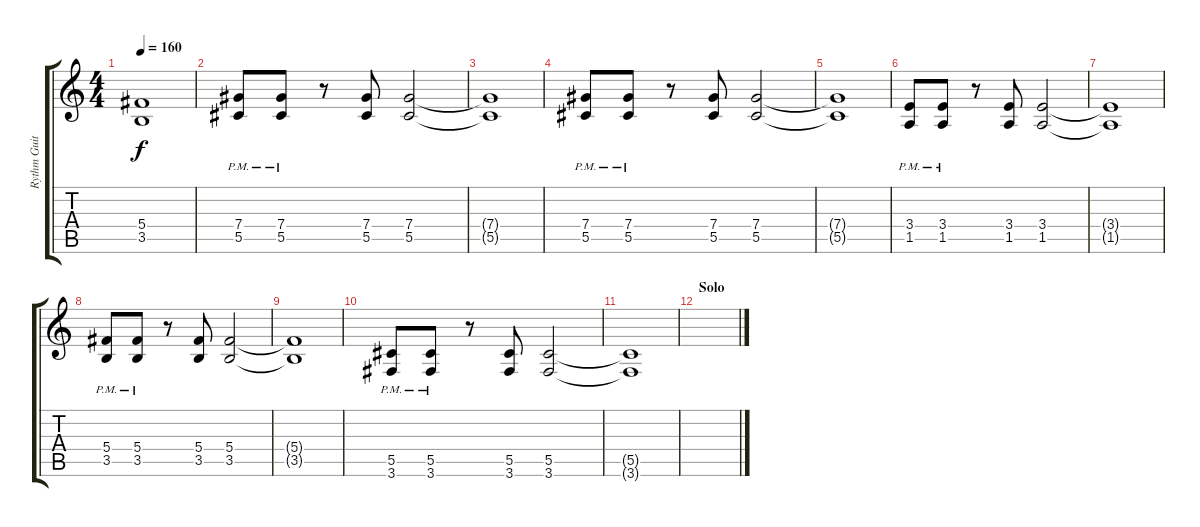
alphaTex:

\track ("Rythm Guitar (Rafael Mendes)" "Rythm Guit") {instrument overdrivenguitar}
\staff {score tabs}
\tuning (Eb4 Bb3 Gb3 Db3 Ab2 Eb2) {hide}
\ts (4 4)
\tempo 160
\clef g2
\ks c
(5.4{t} 3.5{t}).1{dy f} |
(7.4 5.5{pm}).8 (7.4 5.5{pm}).8 r.8 (7.4 5.5).8 (7.4 5.5).2 |
(7.4{t} 5.5{t}).1 |
(7.4 5.5{pm}).8 (7.4 5.5{pm}).8 r.8 (7.4 5.5).8 (7.4 5.5).2 |
(7.4{t} 5.5{t}).1 |
(3.4 1.5{pm}).8 (3.4 1.5{pm}).8 r.8 (3.4 1.5).8 (3.4 1.5).2 |
(3.4{t} 1.5{t}).1 |
(5.4 3.5{pm}).8 (5.4 3.5{pm}).8 r.8 (5.4 3.5).8 (5.4 3.5).2 |
(5.4{t} 3.5{t}).1 |
(5.5{pm} 3.6).8 (5.5{pm} 3.6).8 r.8 (5.5 3.6).8 (5.5 3.6).2 |
(5.5{t} 3.6{t}).1 |
\section ("" "Solo")
